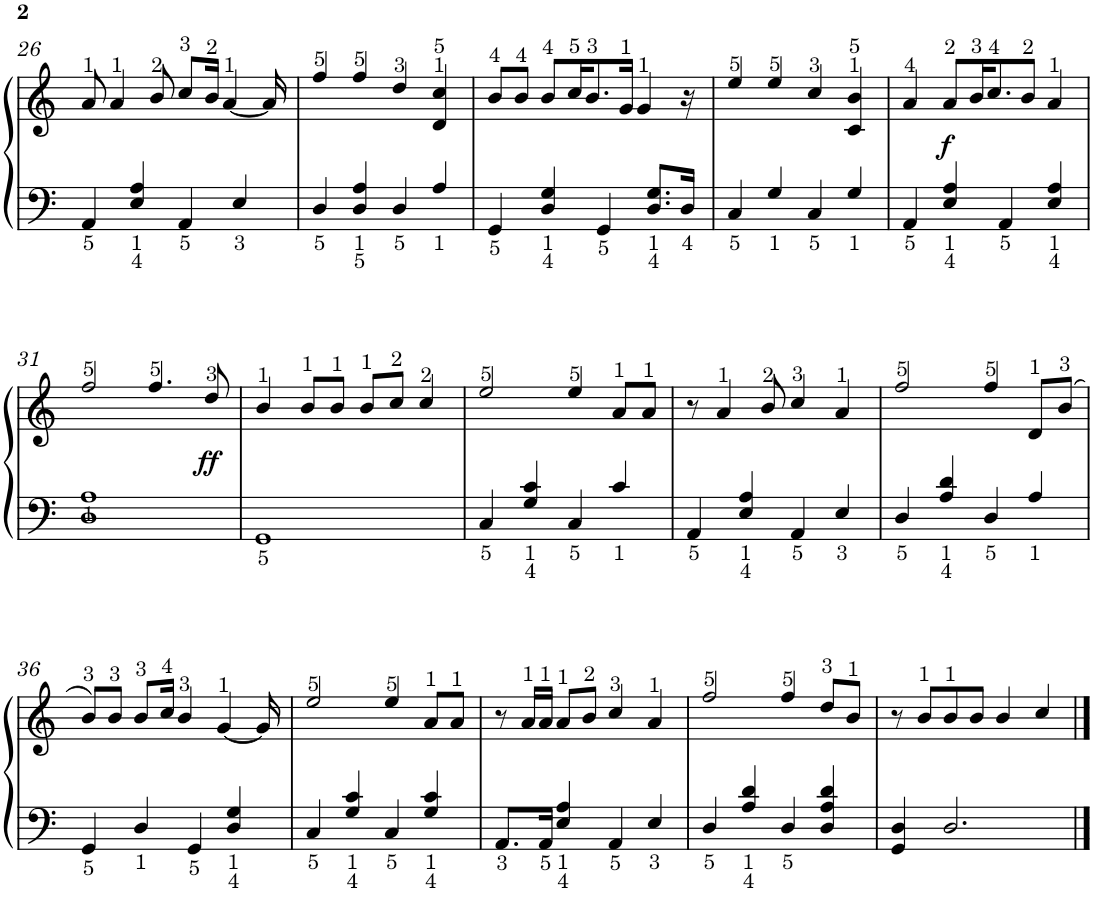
**kern	**kern	**dynam
*part1	*part1	*part1
*staff2	*staff1	*staff1/2
*I"Piano	*	*
*I'Pno	*	*
!!LO:PB:g=z
*clefF4	*clefG2	*
*k[]	*k[]	*
*M4/4	*M4/4	*
=26	=26	=26
4AA/	8a/	.
.	4a/	.
4E/ 4A/	.	.
.	8b/	.
4AA/	8cc/L	.
.	16b/Jk	.
.	[4a/	.
4E/	.	.
.	16a/]	.
=27	=27	=27
4D/	4ff/	.
4D/ 4A/	4ff/	.
4D/	4dd/	.
4A/	4d/ 4cc/	.
=28	=28	=28
4GG/	8b/L	.
.	8b/J	.
4D/ 4G/	8b/L	.
.	16cc/K	.
.	8.b/	.
4GG/	.	.
.	16g/Jk	.
.	4g/	.
8.D/ 8.G/L	.	.
16D/Jk	16r	.
=29	=29	=29
4C/	4ee/	.
4G/	4ee/	.
4C/	4cc/	.
4G/	4c/ 4b/	.
=30	=30	=30
4AA/	4a/	.
!	!	!LO:DY:b
4E/ 4A/	8a/L	f
.	16b/K	.
.	8.cc/	.
4AA/	.	.
.	8b/J	.
4E/ 4A/	4a/	.
!!LO:LB:g=z
=31	=31	=31
*^	*	*
*	*^	*	*
1ryy	1A	1D	2ff/	.
.	.	.	4.ff/	.
!	!	!	!	!LO:DY:b
.	.	.	8dd/	ff
*v	*v	*v	*	*
=32	=32	=32
1GG	4b/	.
.	8b/L	.
.	8b/J	.
.	8b/L	.
.	8cc/J	.
.	4cc/	.
=33	=33	=33
4C/	2ee/	.
4G/ 4c/	.	.
4C/	4ee/	.
4c/	8a/L	.
.	8a/J	.
=34	=34	=34
4AA/	8r	.
.	4a/	.
4E/ 4A/	.	.
.	8b/	.
4AA/	4cc/	.
4E/	4a/	.
=35	=35	=35
4D/	2ff/	.
4A/ 4d/	.	.
4D/	4ff/	.
4A/	8d/L	.
.	(>8b/J	.
!!LO:LB:g=z
=36	=36	=36
4GG/	8b/L)	.
.	8b/J	.
4D/	8b/L	.
.	16cc/Jk	.
.	4b/	.
4GG/	.	.
.	[4g/	.
4D/ 4G/	.	.
.	16g/]	.
=37	=37	=37
4C/	2ee/	.
4G/ 4c/	.	.
4C/	4ee/	.
4G/ 4c/	8a/L	.
.	8a/J	.
=38	=38	=38
8.AA/L	8r	.
.	16a/LL	.
16AA/Jk	16a/JJ	.
4E/ 4A/	8a/L	.
.	8b/J	.
4AA/	4cc/	.
4E/	4a/	.
=39	=39	=39
4D/	2ff/	.
4A/ 4d/	.	.
4D/	4ff/	.
4D/ 4A/ 4d/	8dd/L	.
.	8b/J	.
=40	=40	=40
4GG/ 4D/	8r	.
.	8b/L	.
2.D/	8b/	.
.	8b/J	.
.	4b/	.
.	4cc/	.
==	==	==
*-	*-	*-
